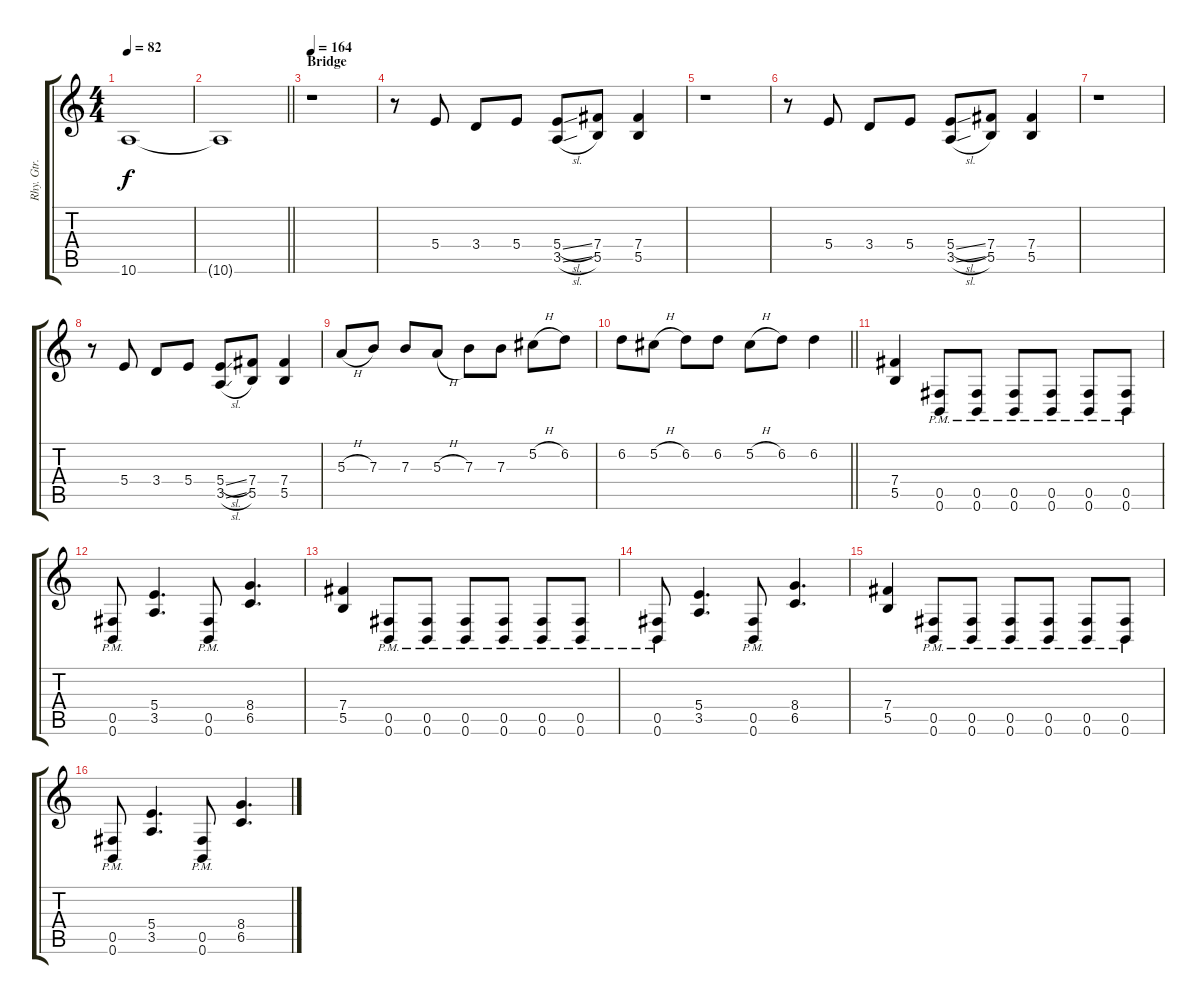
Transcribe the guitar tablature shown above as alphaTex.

\track ("Rhy. Gtr. 2" "Rhy. Gtr. ") {instrument distortionguitar}
\staff {score tabs}
\tuning (Db4 Ab3 E3 B2 Gb2 B1) {hide}
\ts (4 4)
\tempo 82
\clef g2
\ks c
10.6{t}.1{dy f} |
\barLineRight lightlight
10.6{t}.1 |
\section ("" "Bridge")
\tempo 164
r.1 |
r.8 5.4.8 3.4.8 5.4.8 (5.4{sl} 3.5{sl}).8 (7.4 5.5).8 (7.4 5.5).4 |
r.1 |
r.8 5.4.8 3.4.8 5.4.8 (5.4{sl} 3.5{sl}).8 (7.4 5.5).8 (7.4 5.5).4 |
r.1 |
r.8 5.4.8 3.4.8 5.4.8 (5.4{sl} 3.5{sl}).8 (7.4 5.5).8 (7.4 5.5).4 |
5.3{h}.8 7.3.8 7.3.8 5.3{h}.8 7.3.8 7.3.8 5.2{h}.8 6.2.8 |
\barLineRight lightlight
6.2.8 5.2{h}.8 6.2.8 6.2.8 5.2{h}.8 6.2.8 6.2.4 |
\section ("" "")
(7.4 5.5).4 (0.5{pm} 0.6{pm}).8 (0.5{pm} 0.6{pm}).8 (0.5{pm} 0.6{pm}).8 (0.5{pm} 0.6{pm}).8 (0.5{pm} 0.6{pm}).8 (0.5{pm} 0.6{pm}).8 |
(0.5{pm} 0.6{pm}).8 (5.4 3.5).4{d} (0.5{pm} 0.6{pm}).8 (8.4 6.5).4{d} |
(7.4 5.5).4 (0.5{pm} 0.6{pm}).8 (0.5{pm} 0.6{pm}).8 (0.5{pm} 0.6{pm}).8 (0.5{pm} 0.6{pm}).8 (0.5{pm} 0.6{pm}).8 (0.5{pm} 0.6{pm}).8 |
(0.5{pm} 0.6{pm}).8 (5.4 3.5).4{d} (0.5{pm} 0.6{pm}).8 (8.4 6.5).4{d} |
(7.4 5.5).4 (0.5{pm} 0.6{pm}).8 (0.5{pm} 0.6{pm}).8 (0.5{pm} 0.6{pm}).8 (0.5{pm} 0.6{pm}).8 (0.5{pm} 0.6{pm}).8 (0.5{pm} 0.6{pm}).8 |
(0.5{pm} 0.6{pm}).8 (5.4 3.5).4{d} (0.5{pm} 0.6{pm}).8 (8.4 6.5).4{d}
